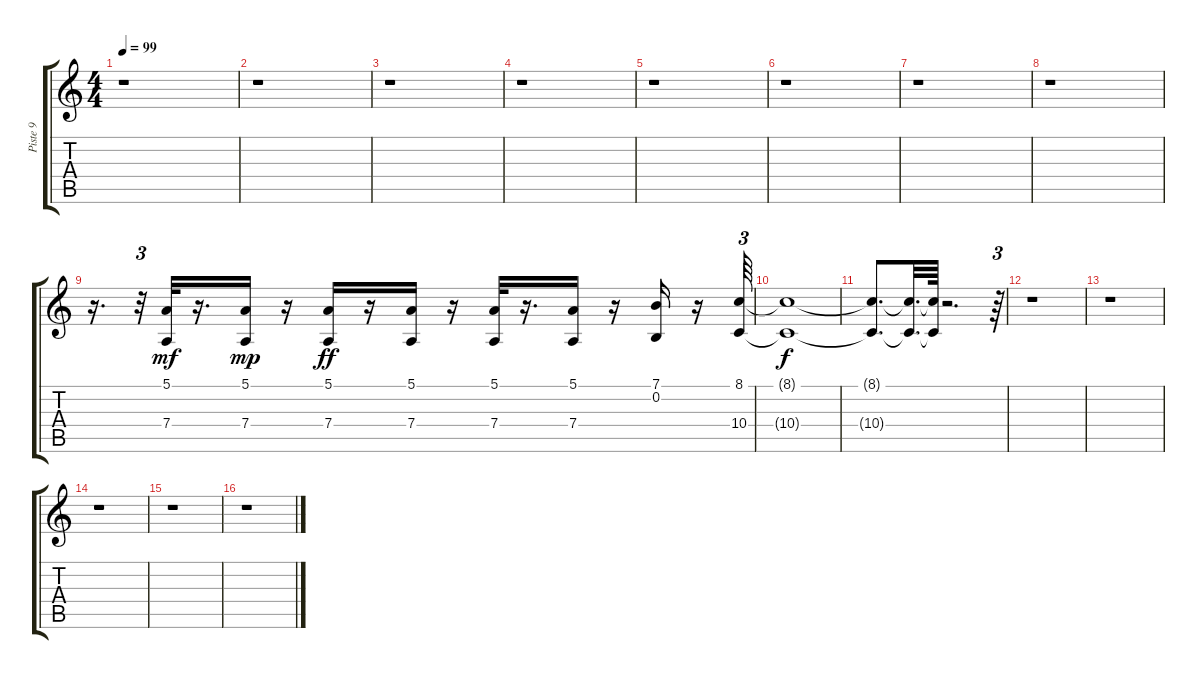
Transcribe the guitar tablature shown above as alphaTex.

\track ("Piste 9" "Piste 9") {instrument trumpet}
\staff {score tabs}
\tuning (E4 B3 G3 D3 A2 E2) {hide}
\ts (4 4)
\tempo 99
\clef g2
\ks c
r.1{dy f} |
r.1 |
r.1 |
r.1 |
r.1 |
r.1 |
r.1 |
r.1 |
r.16{d} r.32{tu (3 2)} (5.1 7.4).32{dy mf} r.16{d} (5.1 7.4).16{dy mp} r.16 (5.1 7.4).16{dy ff} r.16 (5.1 7.4).16 r.16 (5.1 7.4).32 r.16{d} (5.1 7.4).16 r.16 (7.1 0.2).16 r.16 (8.1 10.4).64{tu (3 2)} |
(8.1{t} 10.4{t}).1{dy f} |
(8.1{t} 10.4{t}).8{d} (8.1{t} 10.4{t}).32{d} (8.1{t} 10.4{t}).64 r.2{d} r.64{tu (3 2)} |
r.1 |
r.1 |
r.1 |
r.1 |
r.1
